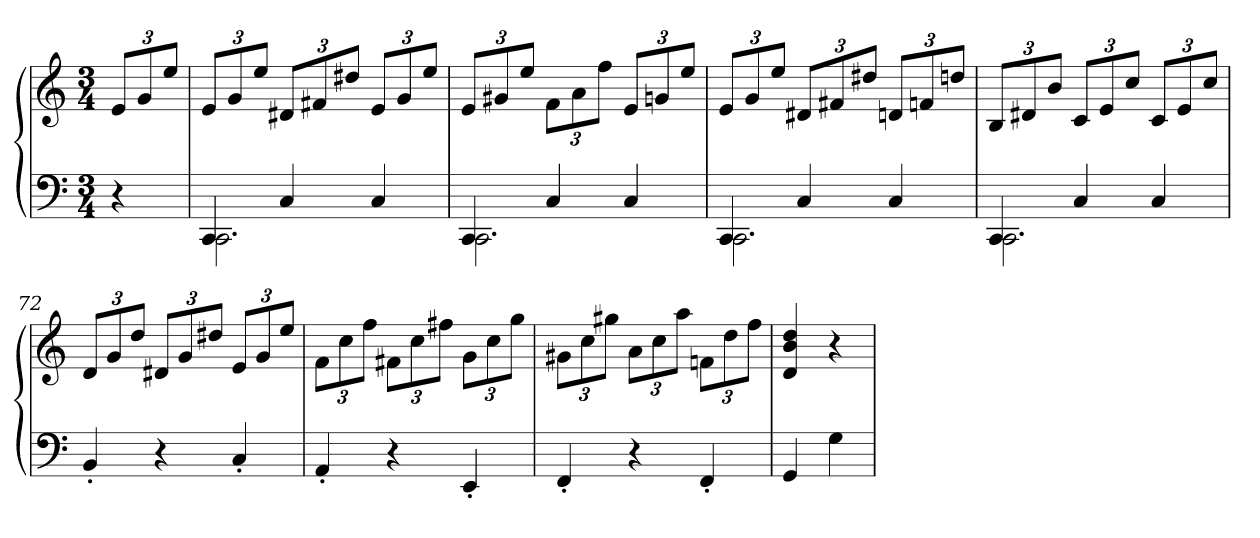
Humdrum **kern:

**kern	**kern
*part1	*part1
*staff2	*staff1
*clefF4	*clefG2
*k[]	*k[]
*C:	*C:
*M3/4	*M3/4
=	=
4r	12eL
.	12g
.	12eeJ
=68	=68
*^	*
4CC	2.CC	12eL
.	.	12g
.	.	12eeJ
4C	.	12d#XL
.	.	12f#X
.	.	12dd#XJ
4C	.	12eL
.	.	12g
.	.	12eeJ
=69	=69	=69
4CC	2.CC	12eL
.	.	12g#X
.	.	12eeJ
4C	.	12fL
.	.	12a
.	.	12ffJ
4C	.	12eL
.	.	12gn
.	.	12eeJ
=70	=70	=70
4CC	2.CC	12eL
.	.	12g
.	.	12eeJ
4C	.	12d#XL
.	.	12f#X
.	.	12dd#XJ
4C	.	12dnL
.	.	12fn
.	.	12ddnJ
=71	=71	=71
4CC	2.CC	12BL
.	.	12d#X
.	.	12bJ
4C	.	12cL
.	.	12e
.	.	12ccJ
4C	.	12cL
.	.	12e
.	.	12ccJ
*v	*v	*
=72	=72
4BB'	12dL
.	12g
.	12ddJ
4r	12d#XL
.	12g
.	12dd#XJ
4C'	12eL
.	12g
.	12eeJ
=73	=73
4AA'	12fL
.	12cc
.	12ffJ
4r	12f#XL
.	12cc
.	12ff#XJ
4EE'	12gL
.	12cc
.	12ggJ
=74	=74
4FF'	12g#XL
.	12cc
.	12gg#XJ
4r	12aL
.	12cc
.	12aaJ
4FF'	12fnL
.	12dd
.	12ffJ
=75	=75
4GG	4d 4b 4dd
4G	4r
=	=
*-	*-
